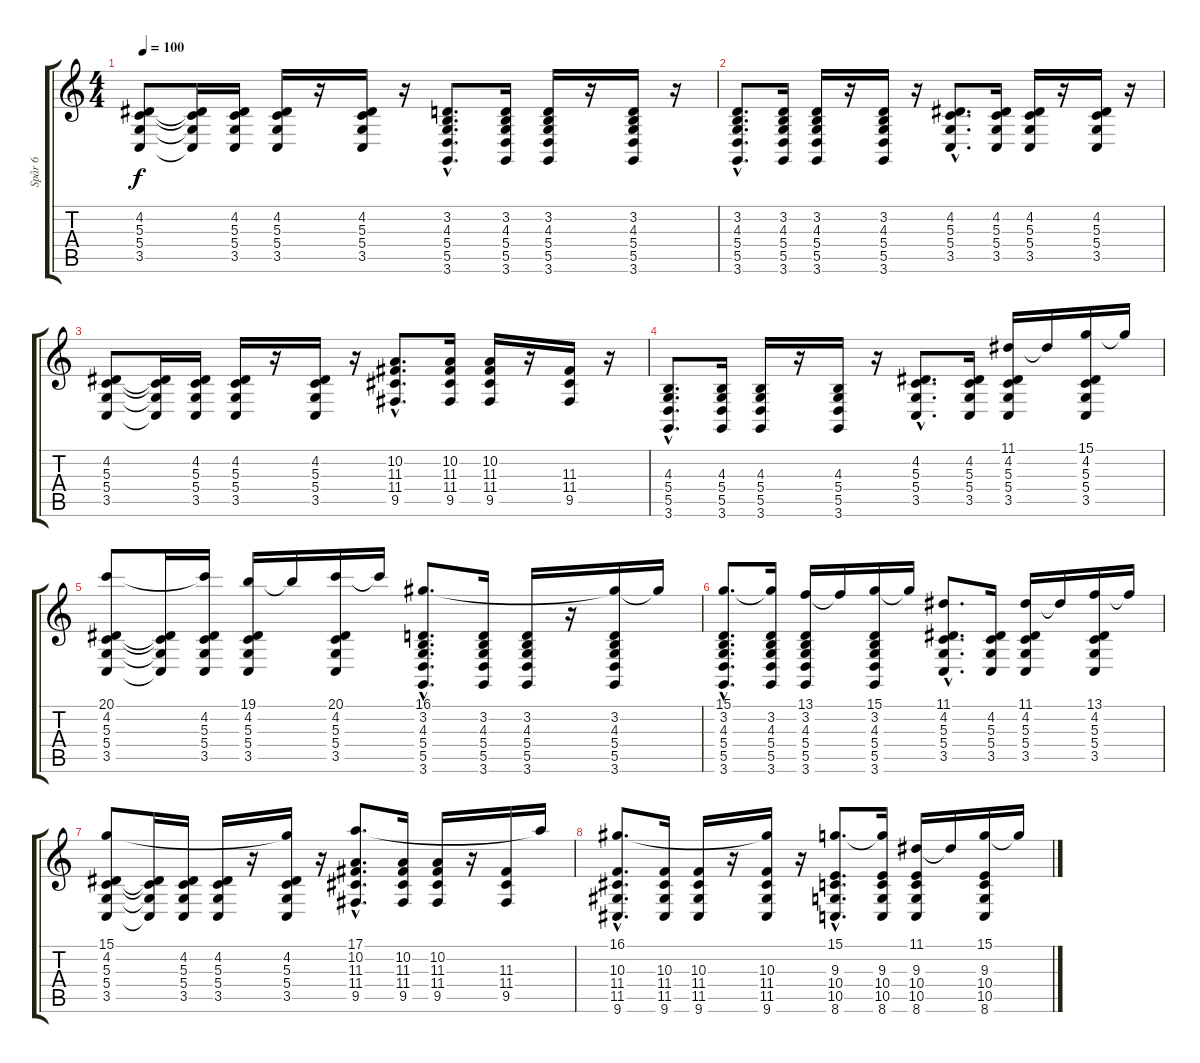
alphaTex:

\track ("Spår 6" "Spår 6") {instrument stringensemble1}
\staff {score tabs}
\tuning (E4 B3 G3 D3 A2 E2) {hide}
\ts (4 4)
\tempo 100
\clef g2
\ks c
(4.2 5.3 5.4 3.5).8{dy f} (4.2{t} 5.3{t} 5.4{t} 3.5{t}).16 (4.2 5.3 5.4 3.5).16 (4.2 5.3 5.4 3.5).16 r.16 (4.2 5.3 5.4 3.5).16 r.16 (3.2{hac} 4.3{hac} 5.4{hac} 5.5{hac} 3.6{hac}).8{d} (3.2 4.3 5.4 5.5 3.6).16 (3.2 4.3 5.4 5.5 3.6).16 r.16 (3.2 4.3 5.4 5.5 3.6).16 r.16 |
(3.2{hac} 4.3{hac} 5.4{hac} 5.5{hac} 3.6{hac}).8{d} (3.2 4.3 5.4 5.5 3.6).16 (3.2 4.3 5.4 5.5 3.6).16 r.16 (3.2 4.3 5.4 5.5 3.6).16 r.16 (4.2{hac} 5.3{hac} 5.4{hac} 3.5{hac}).8{d} (4.2 5.3 5.4 3.5).16 (4.2 5.3 5.4 3.5).16 r.16 (4.2 5.3 5.4 3.5).16 r.16 |
(4.2 5.3 5.4 3.5).8 (4.2{t} 5.3{t} 5.4{t} 3.5{t}).16 (4.2 5.3 5.4 3.5).16 (4.2 5.3 5.4 3.5).16 r.16 (4.2 5.3 5.4 3.5).16 r.16 (10.2{hac} 11.3{hac} 11.4{hac} 9.5{hac}).8{d} (10.2 11.3 11.4 9.5).16 (10.2 11.3 11.4 9.5).16 r.16 (11.3 11.4 9.5).16 r.16 |
(4.3{hac} 5.4{hac} 5.5{hac} 3.6{hac}).8{d} (4.3 5.4 5.5 3.6).16 (4.3 5.4 5.5 3.6).16 r.16 (4.3 5.4 5.5 3.6).16 r.16 (4.2{hac} 5.3{hac} 5.4{hac} 3.5{hac}).8{d} (4.2 5.3 5.4 3.5).16 (11.1 4.2 5.3 5.4 3.5).16 11.1{t}.16 (15.1 4.2 5.3 5.4 3.5).16 15.1{t}.16 |
(20.1 4.2 5.3 5.4 3.5).8 (4.2{t} 5.3{t} 5.4{t} 3.5{t}).16 (20.1{t} 4.2 5.3 5.4 3.5).16 (19.1 4.2 5.3 5.4 3.5).16 19.1{t}.16 (20.1 4.2 5.3 5.4 3.5).16 20.1{t}.16 (16.1{hac} 3.2{hac} 4.3{hac} 5.4{hac} 5.5{hac} 3.6{hac}).8{d} (3.2 4.3 5.4 5.5 3.6).16 (3.2 4.3 5.4 5.5 3.6).16 r.16 (16.1{t} 3.2 4.3 5.4 5.5 3.6).16 16.1{t}.16 |
(15.1{hac} 3.2{hac} 4.3{hac} 5.4{hac} 5.5{hac} 3.6{hac}).8{d} (15.1{t} 3.2 4.3 5.4 5.5 3.6).16 (13.1 3.2 4.3 5.4 5.5 3.6).16 13.1{t}.16 (15.1 3.2 4.3 5.4 5.5 3.6).16 15.1{t}.16 (11.1{hac} 4.2{hac} 5.3{hac} 5.4{hac} 3.5{hac}).8{d} (4.2 5.3 5.4 3.5).16 (11.1 4.2 5.3 5.4 3.5).16 11.1{t}.16 (13.1 4.2 5.3 5.4 3.5).16 13.1{t}.16 |
(15.1 4.2 5.3 5.4 3.5).8 (4.2{t} 5.3{t} 5.4{t} 3.5{t}).16 (4.2 5.3 5.4 3.5).16 (4.2 5.3 5.4 3.5).16 r.16 (15.1{t} 4.2 5.3 5.4 3.5).16 r.16 (17.1{hac} 10.2{hac} 11.3{hac} 11.4{hac} 9.5{hac}).8{d} (10.2 11.3 11.4 9.5).16 (10.2 11.3 11.4 9.5).16 r.16 (11.3 11.4 9.5).16 17.1{t}.16 |
(16.1{hac} 10.3{hac} 11.4{hac} 11.5{hac} 9.6{hac}).8{d} (10.3 11.4 11.5 9.6).16 (10.3 11.4 11.5 9.6).16 r.16 (16.1{t} 10.3 11.4 11.5 9.6).16 r.16 (15.1{hac} 9.3{hac} 10.4{hac} 10.5{hac} 8.6{hac}).8{d} (15.1{t} 9.3 10.4 10.5 8.6).16 (11.1 9.3 10.4 10.5 8.6).16 11.1{t}.16 (15.1 9.3 10.4 10.5 8.6).16 15.1{t}.16
